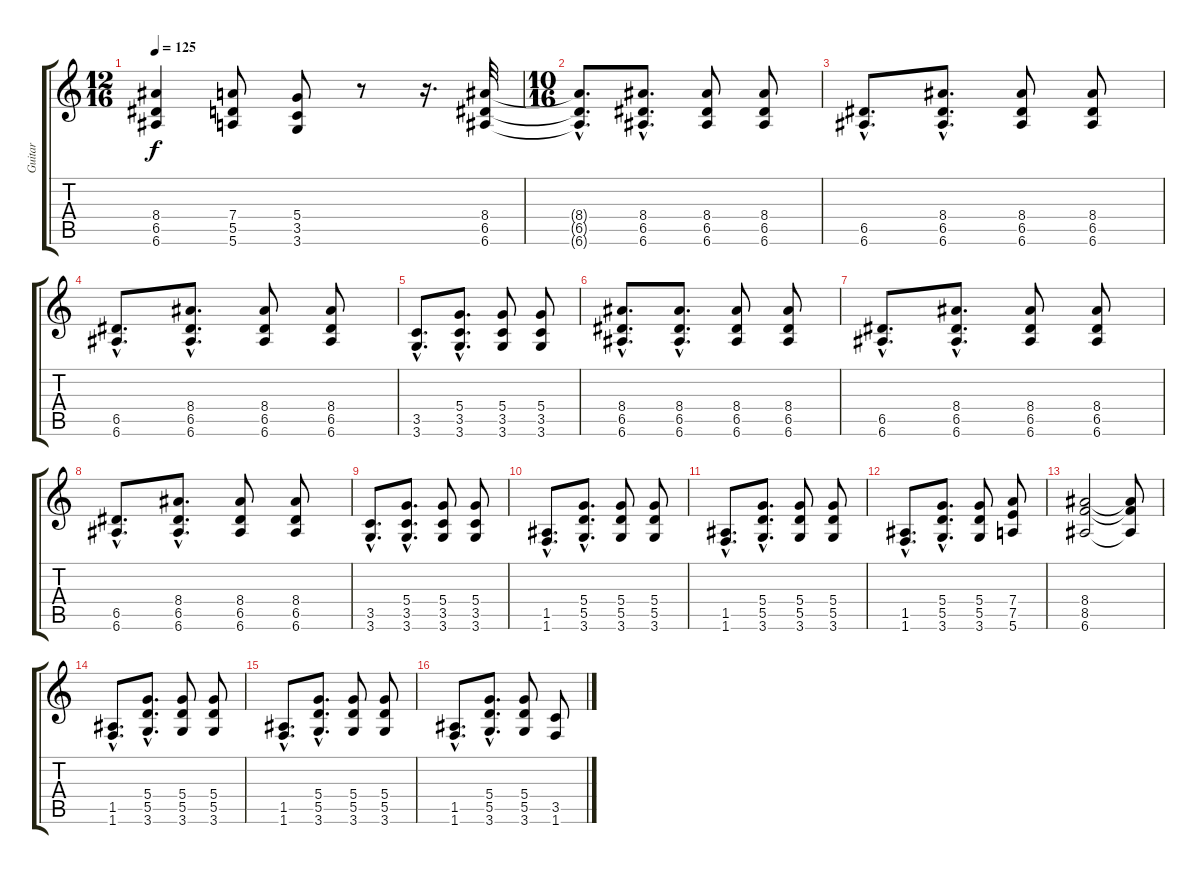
\track ("Guitar" "Guitar") {instrument overdrivenguitar}
\staff {score tabs}
\tuning (E4 B3 G3 D3 A2 E2) {hide}
\ts (12 16)
\tempo 125
\clef g2
\ks c
(8.4 6.5 6.6).4{dy f} (7.4 5.5 5.6).8 (5.4 3.5 3.6).8 r.8 r.16{d} (8.4 6.5 6.6).32 |
\ts (10 16)
(8.4{hac t} 6.5{hac t} 6.6{t}).8{d} (8.4{hac} 6.5{hac} 6.6{hac}).8{d} (8.4 6.5 6.6).8 (8.4 6.5 6.6).8 |
(6.5{hac} 6.6).8{d} (8.4{hac} 6.5{hac} 6.6{hac}).8{d} (8.4 6.5 6.6).8 (8.4 6.5 6.6).8 |
(6.5{hac} 6.6).8{d} (8.4{hac} 6.5{hac} 6.6{hac}).8{d} (8.4 6.5 6.6).8 (8.4 6.5 6.6).8 |
(3.5{hac} 3.6).8{d} (5.4{hac} 3.5{hac} 3.6{hac}).8{d} (5.4 3.5 3.6).8 (5.4 3.5 3.6).8 |
(8.4{hac} 6.5{hac} 6.6).8{d} (8.4{hac} 6.5{hac} 6.6{hac}).8{d} (8.4 6.5 6.6).8 (8.4 6.5 6.6).8 |
(6.5{hac} 6.6).8{d} (8.4{hac} 6.5{hac} 6.6{hac}).8{d} (8.4 6.5 6.6).8 (8.4 6.5 6.6).8 |
(6.5{hac} 6.6).8{d} (8.4{hac} 6.5{hac} 6.6{hac}).8{d} (8.4 6.5 6.6).8 (8.4 6.5 6.6).8 |
(3.5{hac} 3.6).8{d} (5.4{hac} 3.5{hac} 3.6{hac}).8{d} (5.4 3.5 3.6).8 (5.4 3.5 3.6).8 |
(1.5{hac} 1.6).8{d} (5.4{hac} 5.5{hac} 3.6{hac}).8{d} (5.4 5.5 3.6).8 (5.4 5.5 3.6).8 |
(1.5{hac} 1.6).8{d} (5.4{hac} 5.5{hac} 3.6{hac}).8{d} (5.4 5.5 3.6).8 (5.4 5.5 3.6).8 |
(1.5{hac} 1.6).8{d} (5.4{hac} 5.5{hac} 3.6{hac}).8{d} (5.4 5.5 3.6).8 (7.4 7.5 5.6).8 |
(8.4 8.5 6.6).2 (8.4{t} 8.5{t} 6.6{t}).8 |
(1.5{hac} 1.6).8{d} (5.4{hac} 5.5{hac} 3.6{hac}).8{d} (5.4 5.5 3.6).8 (5.4 5.5 3.6).8 |
(1.5{hac} 1.6).8{d} (5.4{hac} 5.5{hac} 3.6{hac}).8{d} (5.4 5.5 3.6).8 (5.4 5.5 3.6).8 |
(1.5{hac} 1.6).8{d} (5.4{hac} 5.5{hac} 3.6{hac}).8{d} (5.4 5.5 3.6).8 (3.5 1.6).8
